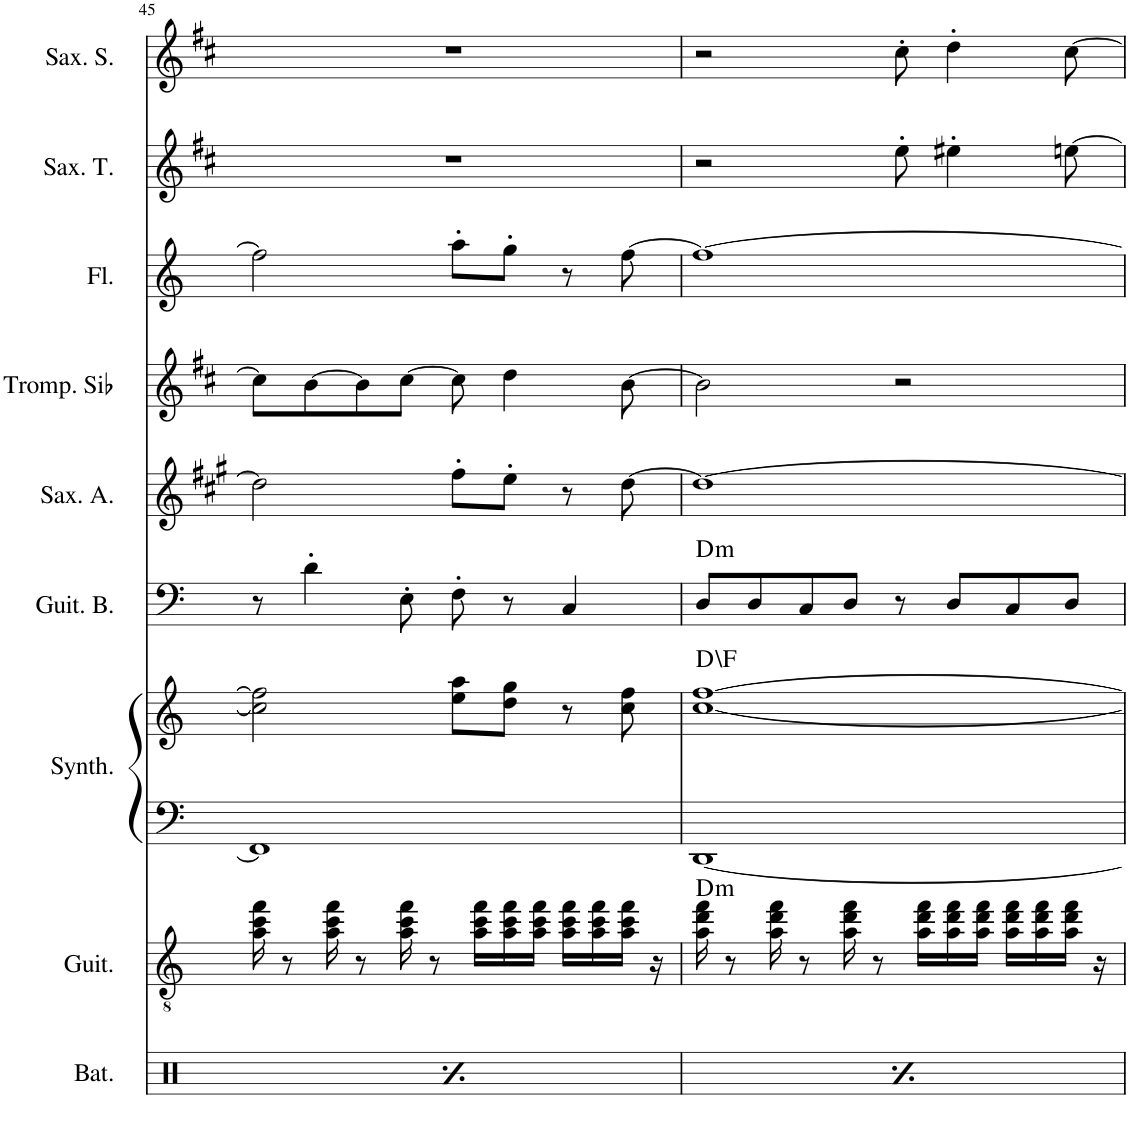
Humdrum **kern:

**kern	**kern	**harte	**kern	**kern	**harte	**kern	**harte	**kern	**kern	**kern	**kern	**kern
*part9	*part8	*part8	*part7	*part7	*part7	*part6	*part6	*part5	*part4	*part3	*part2	*part1
*staff10	*staff9	*	*staff8	*staff7	*	*staff6	*	*staff5	*staff4	*staff3	*staff2	*staff1
*I"Batterie	*I"Guitare Classique	*	*I"Synthétiseur d'instruments à cordes	*	*	*I"Guitare Basse	*	*I"Saxophone Alto	*I"Trompette en Sib	*I"Flûte	*I"Saxophone Ténor	*I"Saxophone Soprano
*I'Bat.	*I'Guit.	*	*I'Synth.	*	*	*I'Guit. B.	*	*I'Sax. A.	*I'Tromp. Sib	*I'Fl.	*I'Sax. T.	*I'Sax. S.
!!LO:PB:g=z
*clefX	*clefGv2	*	*clefF4	*clefG2	*	*clefF4	*	*clefG2	*clefG2	*clefG2	*clefG2	*clefG2
*	*	*	*	*	*	*Trd7c12	*	*Trd5c9	*Trd1c2	*	*Trd8c14	*Trd1c2
*k[]	*k[]	*	*k[]	*k[]	*	*k[]	*	*k[f#c#g#]	*k[f#c#]	*k[]	*k[f#c#]	*k[f#c#]
*M4/4	*M4/4	*	*M4/4	*M4/4	*	*M4/4	*	*M4/4	*M4/4	*M4/4	*M4/4	*M4/4
=45	=45	=45	=45	=45	=45	=45	=45	=45	=45	=45	=45	=45
*^	*	*	*	*	*	*	*	*	*	*	*	*
16Rgg/LL	4Rf\	16a\ 16cc\ 16ff\	.	1FF]	2cc\] 2ff\]	.	8r	.	2dd\]	8cc#\L]	2ff\]	1r	1r
16Rgg/	.	8r	.	.	.	.	.	.	.	.	.	.	.
16Rgg/	.	.	.	.	.	.	4d'\	.	.	[8b\	.	.	.
16Rgg/JJ	.	16a\ 16cc\ 16ff\	.	.	.	.	.	.	.	.	.	.	.
16Rcc/LL	4Rf\	8r	.	.	.	.	.	.	.	8b\]	.	.	.
16Rgg/	.	.	.	.	.	.	.	.	.	.	.	.	.
16Rgg/	.	16a\ 16cc\ 16ff\	.	.	.	.	8E'\	.	.	[8cc#\J	.	.	.
16Rgg/JJ	.	8r	.	.	.	.	.	.	.	.	.	.	.
16Rgg/LL	4Rf\	.	.	.	8ee\ 8aa\L	.	8F'\	.	8ff#'\L	8cc#\]	8aa'\L	.	.
16Rgg/	.	16a\ 16cc\ 16ff\LL	.	.	.	.	.	.	.	.	.	.	.
16Rgg/	.	16a\ 16cc\ 16ff\	.	.	8dd\ 8gg\J	.	8r	.	8ee'\J	4dd\	8gg'\J	.	.
16Rgg/JJ	.	16a\ 16cc\ 16ff\JJ	.	.	.	.	.	.	.	.	.	.	.
16Rcc/LL	4Rf\	16a\ 16cc\ 16ff\LL	.	.	8r	.	4C/	.	8r	.	8r	.	.
16Rgg/	.	16a\ 16cc\ 16ff\	.	.	.	.	.	.	.	.	.	.	.
[16Ree/	.	16a\ 16cc\ 16ff\JJ	.	.	8cc\ 8ff\	.	.	.	[8dd\	[8b\	[8ff\	.	.
16Ree/JJ]	.	16r	.	.	.	.	.	.	.	.	.	.	.
=46	=46	=46	=46	=46	=46	=46	=46	=46	=46	=46	=46	=46	=46
!	!	!	!LO:H:kt=m	!	!	!	!	!LO:H:kt=m	!	!	!	!	!
16Rgg/LL	4Rf\	16a\ 16dd\ 16ff\	D:min	[1DD	[1cc [1ffn	D:maj	8D/L	D:min	1dd_	2b\]	1ff_	2r	2r
16Rgg/	.	8r	.	.	.	.	.	.	.	.	.	.	.
16Rgg/	.	.	.	.	.	.	8D/	.	.	.	.	.	.
16Rgg/JJ	.	16a\ 16dd\ 16ff\	.	.	.	.	.	.	.	.	.	.	.
16Rcc/LL	4Rf\	8r	.	.	.	.	8C/	.	.	.	.	.	.
16Rgg/	.	.	.	.	.	.	.	.	.	.	.	.	.
16Rgg/	.	16a\ 16dd\ 16ff\	.	.	.	.	8D/J	.	.	.	.	.	.
16Rgg/JJ	.	8r	.	.	.	.	.	.	.	.	.	.	.
16Rgg/LL	4Rf\	.	.	.	.	.	8r	.	.	2r	.	8ee'\	8cc#'\
16Rgg/	.	16a\ 16dd\ 16ff\LL	.	.	.	.	.	.	.	.	.	.	.
16Rgg/	.	16a\ 16dd\ 16ff\	.	.	.	.	8D/L	.	.	.	.	4ee#X'\	4dd'\
16Rgg/JJ	.	16a\ 16dd\ 16ff\JJ	.	.	.	.	.	.	.	.	.	.	.
16Rcc/LL	4Rf\	16a\ 16dd\ 16ff\LL	.	.	.	.	8C/	.	.	.	.	.	.
16Rgg/	.	16a\ 16dd\ 16ff\	.	.	.	.	.	.	.	.	.	.	.
[16Ree/	.	16a\ 16dd\ 16ff\JJ	.	.	.	.	8D/J	.	.	.	.	[8een\	[8cc#\
16Ree/JJ]	.	16r	.	.	.	.	.	.	.	.	.	.	.
*v	*v	*	*	*	*	*	*	*	*	*	*	*	*
=	=	=	=	=	=	=	=	=	=	=	=	=
*-	*-	*-	*-	*-	*-	*-	*-	*-	*-	*-	*-	*-
